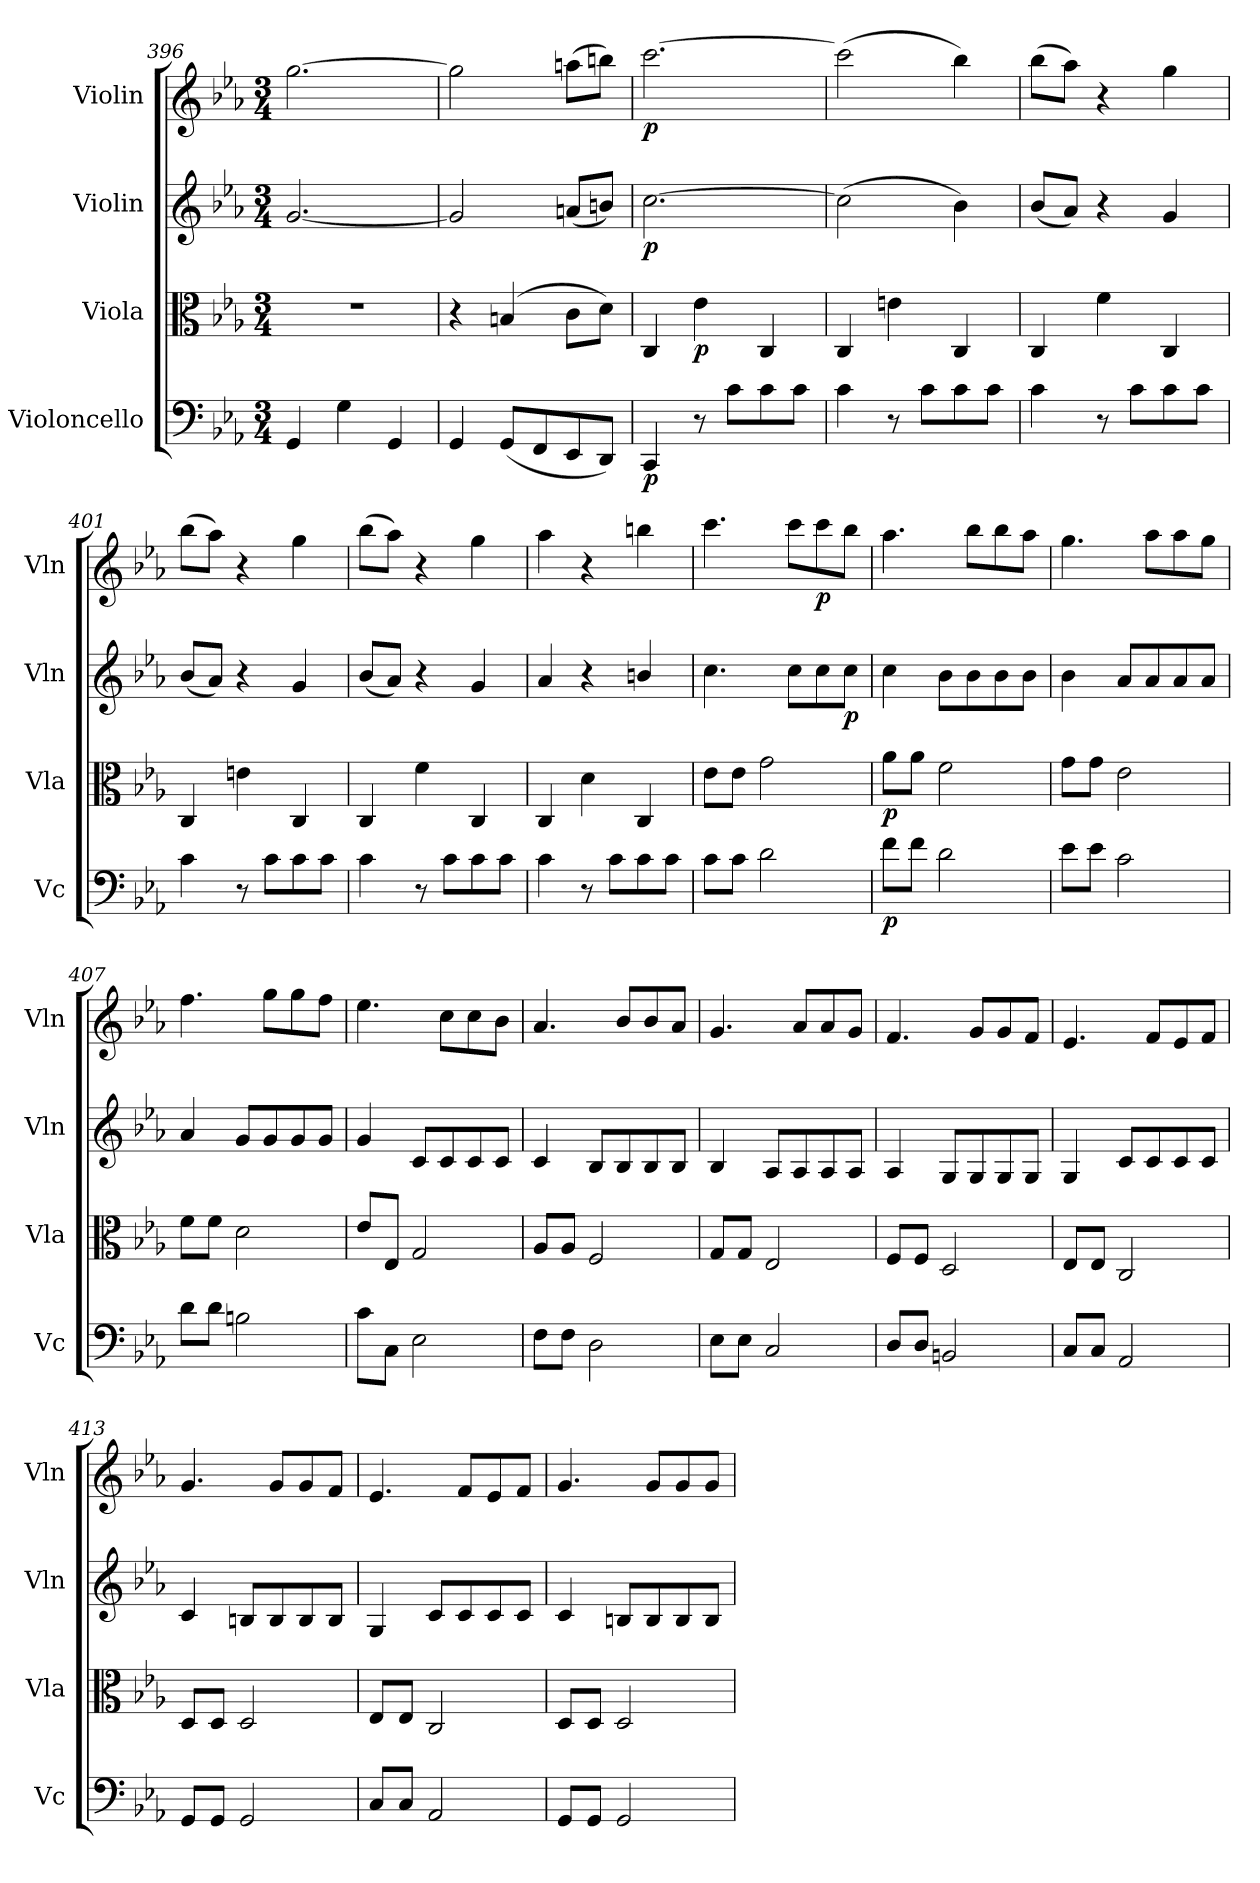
**kern	**dynam	**kern	**dynam	**kern	**dynam	**kern	**dynam
*part4	*part4	*part3	*part3	*part2	*part2	*part1	*part1
*staff4	*staff4	*staff3	*staff3	*staff2	*staff2	*staff1	*staff1
*I"Violoncello	*	*I"Viola	*	*I"Violin	*	*I"Violin	*
*I'Vc	*	*I'Vla	*	*I'Vln	*	*I'Vln	*
*clefF4	*	*clefC3	*	*clefG2	*	*clefG2	*
*k[b-e-a-]	*	*k[b-e-a-]	*	*k[b-e-a-]	*	*k[b-e-a-]	*
*M3/4	*	*M3/4	*	*M3/4	*	*M3/4	*
=396	=396	=396	=396	=396	=396	=396	=396
4GG/	.	2.r	.	[2.g/	.	[2.gg\	.
4G\	.	.	.	.	.	.	.
4GG/	.	.	.	.	.	.	.
=397	=397	=397	=397	=397	=397	=397	=397
4GG/	.	4r	.	2g/]	.	2gg\]	.
(8GG/L	.	(4Bn/	.	.	.	.	.
8FF/	.	.	.	.	.	.	.
8EE-/	.	8c\L	.	(8an/L	.	(8aan\L	.
8DD/J)	.	8d\J)	.	8bn/J)	.	8bbn\J)	.
=398	=398	=398	=398	=398	=398	=398	=398
4CC/	p	4C/	.	[2.cc\	p	[2.ccc\	p
8r	.	4e-\	p	.	.	.	.
8c\L	.	.	.	.	.	.	.
8c\	.	4C/	.	.	.	.	.
8c\J	.	.	.	.	.	.	.
=399	=399	=399	=399	=399	=399	=399	=399
4c\	.	4C/	.	(2cc\]	.	(2ccc\]	.
8r	.	4en\	.	.	.	.	.
8c\L	.	.	.	.	.	.	.
8c\	.	4C/	.	4b-\)	.	4bb-\)	.
8c\J	.	.	.	.	.	.	.
=400	=400	=400	=400	=400	=400	=400	=400
4c\	.	4C/	.	(8b-/L	.	(8bb-\L	.
.	.	.	.	8a-/J)	.	8aa-\J)	.
8r	.	4f\	.	4r	.	4r	.
8c\L	.	.	.	.	.	.	.
8c\	.	4C/	.	4g/	.	4gg\	.
8c\J	.	.	.	.	.	.	.
=401	=401	=401	=401	=401	=401	=401	=401
4c\	.	4C/	.	(8b-/L	.	(8bb-\L	.
.	.	.	.	8a-/J)	.	8aa-\J)	.
8r	.	4en\	.	4r	.	4r	.
8c\L	.	.	.	.	.	.	.
8c\	.	4C/	.	4g/	.	4gg\	.
8c\J	.	.	.	.	.	.	.
=402	=402	=402	=402	=402	=402	=402	=402
4c\	.	4C/	.	(8b-/L	.	(8bb-\L	.
.	.	.	.	8a-/J)	.	8aa-\J)	.
8r	.	4f\	.	4r	.	4r	.
8c\L	.	.	.	.	.	.	.
8c\	.	4C/	.	4g/	.	4gg\	.
8c\J	.	.	.	.	.	.	.
=403	=403	=403	=403	=403	=403	=403	=403
4c\	.	4C/	.	4a-/	.	4aa-\	.
8r	.	4d\	.	4r	.	4r	.
8c\L	.	.	.	.	.	.	.
8c\	.	4C/	.	4bn/	.	4bbn\	.
8c\J	.	.	.	.	.	.	.
=404	=404	=404	=404	=404	=404	=404	=404
8c\L	.	8e-\L	.	4.cc\	.	4.ccc\	.
8c\J	.	8e-\J	.	.	.	.	.
2d\	.	2g\	.	.	.	.	.
.	.	.	.	8cc\L	.	8ccc\L	.
.	.	.	.	8cc\	.	8ccc\	p
.	.	.	.	8cc\J	p	8bb-\J	.
=405	=405	=405	=405	=405	=405	=405	=405
8f\L	p	8a-\L	p	4cc\	.	4.aa-\	.
8f\J	.	8a-\J	.	.	.	.	.
2d\	.	2f\	.	8b-\L	.	.	.
.	.	.	.	8b-\	.	8bb-\L	.
.	.	.	.	8b-\	.	8bb-\	.
.	.	.	.	8b-\J	.	8aa-\J	.
=406	=406	=406	=406	=406	=406	=406	=406
8e-\L	.	8g\L	.	4b-\	.	4.gg\	.
8e-\J	.	8g\J	.	.	.	.	.
2c\	.	2e-\	.	8a-/L	.	.	.
.	.	.	.	8a-/	.	8aa-\L	.
.	.	.	.	8a-/	.	8aa-\	.
.	.	.	.	8a-/J	.	8gg\J	.
=407	=407	=407	=407	=407	=407	=407	=407
8d\L	.	8f\L	.	4a-/	.	4.ff\	.
8d\J	.	8f\J	.	.	.	.	.
2Bn\	.	2d\	.	8g/L	.	.	.
.	.	.	.	8g/	.	8gg\L	.
.	.	.	.	8g/	.	8gg\	.
.	.	.	.	8g/J	.	8ff\J	.
=408	=408	=408	=408	=408	=408	=408	=408
8c\L	.	8e-/L	.	4g/	.	4.ee-\	.
8C\J	.	8E-/J	.	.	.	.	.
2E-\	.	2G/	.	8c/L	.	.	.
.	.	.	.	8c/	.	8cc\L	.
.	.	.	.	8c/	.	8cc\	.
.	.	.	.	8c/J	.	8b-\J	.
=409	=409	=409	=409	=409	=409	=409	=409
8F\L	.	8A-/L	.	4c/	.	4.a-/	.
8F\J	.	8A-/J	.	.	.	.	.
2D\	.	2F/	.	8B-/L	.	.	.
.	.	.	.	8B-/	.	8b-/L	.
.	.	.	.	8B-/	.	8b-/	.
.	.	.	.	8B-/J	.	8a-/J	.
=410	=410	=410	=410	=410	=410	=410	=410
8E-\L	.	8G/L	.	4B-/	.	4.g/	.
8E-\J	.	8G/J	.	.	.	.	.
2C/	.	2E-/	.	8A-/L	.	.	.
.	.	.	.	8A-/	.	8a-/L	.
.	.	.	.	8A-/	.	8a-/	.
.	.	.	.	8A-/J	.	8g/J	.
=411	=411	=411	=411	=411	=411	=411	=411
8D/L	.	8F/L	.	4A-/	.	4.f/	.
8D/J	.	8F/J	.	.	.	.	.
2BBn/	.	2D/	.	8G/L	.	.	.
.	.	.	.	8G/	.	8g/L	.
.	.	.	.	8G/	.	8g/	.
.	.	.	.	8G/J	.	8f/J	.
=412	=412	=412	=412	=412	=412	=412	=412
8C/L	.	8E-/L	.	4G/	.	4.e-/	.
8C/J	.	8E-/J	.	.	.	.	.
2AA-/	.	2C/	.	8c/L	.	.	.
.	.	.	.	8c/	.	8f/L	.
.	.	.	.	8c/	.	8e-/	.
.	.	.	.	8c/J	.	8f/J	.
=413	=413	=413	=413	=413	=413	=413	=413
8GG/L	.	8D/L	.	4c/	.	4.g/	.
8GG/J	.	8D/J	.	.	.	.	.
2GG/	.	2D/	.	8Bn/L	.	.	.
.	.	.	.	8B/	.	8g/L	.
.	.	.	.	8B/	.	8g/	.
.	.	.	.	8B/J	.	8f/J	.
=414	=414	=414	=414	=414	=414	=414	=414
8C/L	.	8E-/L	.	4G/	.	4.e-/	.
8C/J	.	8E-/J	.	.	.	.	.
2AA-/	.	2C/	.	8c/L	.	.	.
.	.	.	.	8c/	.	8f/L	.
.	.	.	.	8c/	.	8e-/	.
.	.	.	.	8c/J	.	8f/J	.
=415	=415	=415	=415	=415	=415	=415	=415
8GG/L	.	8D/L	.	4c/	.	4.g/	.
8GG/J	.	8D/J	.	.	.	.	.
2GG/	.	2D/	.	8Bn/L	.	.	.
.	.	.	.	8B/	.	8g/L	.
.	.	.	.	8B/	.	8g/	.
.	.	.	.	8B/J	.	8g/J	.
=	=	=	=	=	=	=	=
*-	*-	*-	*-	*-	*-	*-	*-
